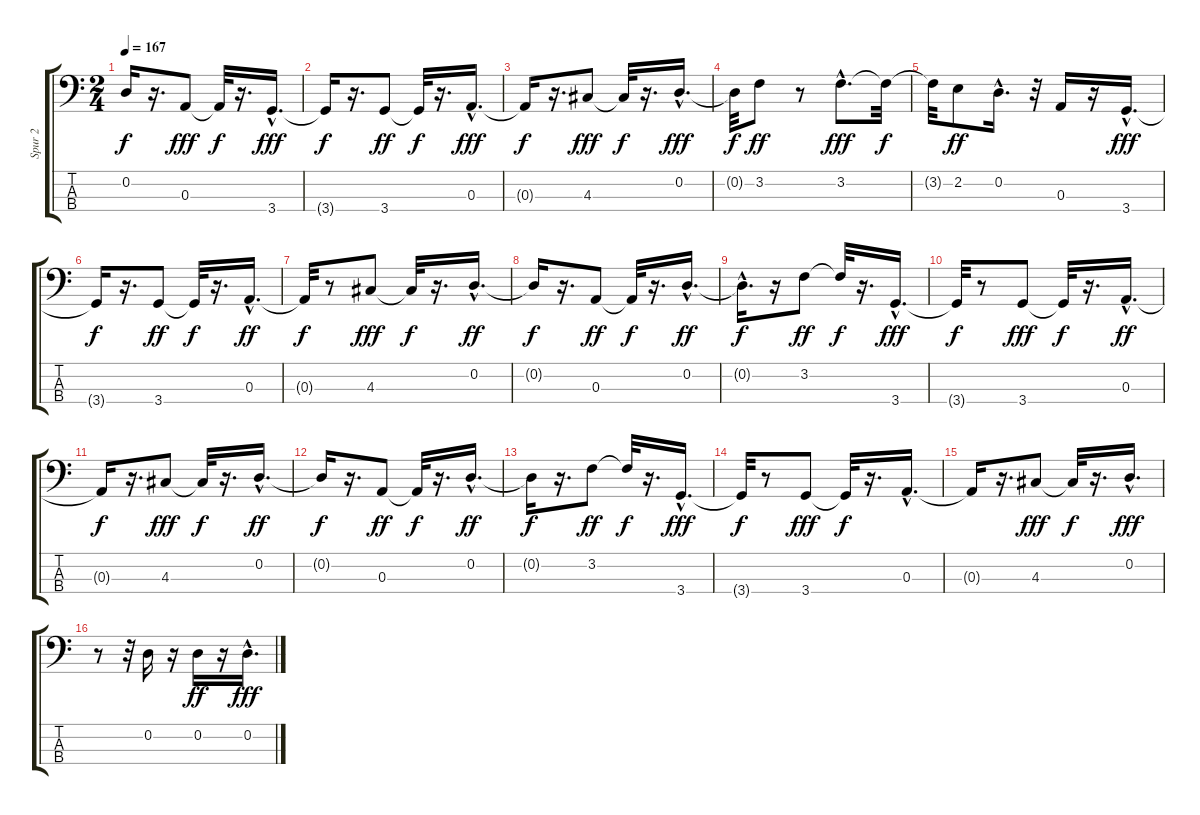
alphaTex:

\track ("Spur 2" "Spur 2") {instrument electricbassfinger}
\staff {score tabs}
\tuning (G2 D2 A1 E1) {hide}
\ts (2 4)
\tempo 167
\clef f4
\ks c
0.2{t}.16{dy f} r.16{d} 0.3.8{dy fff} 0.3{t}.32{dy f} r.16{d} 3.4{hac}.16{d dy fff} |
3.4{t}.16{dy f} r.16{d} 3.4.8{dy ff} 3.4{t}.32{dy f} r.16{d} 0.3{hac}.16{d dy fff} |
0.3{t}.16{dy f} r.16{d} 4.3.8{dy fff} 4.3{t}.32{dy f} r.16{d} 0.2{hac}.16{d dy fff} |
0.2{t}.32{dy f} 3.2.8{dy ff} r.8 3.2{hac}.8{d dy fff} 3.2{t}.32{dy f} |
3.2{t}.32 2.2.8{dy ff} 0.2{hac}.16{d} r.32 0.3.16 r.16 3.4{hac}.16{d dy fff} |
3.4{t}.16{dy f} r.16{d} 3.4.8{dy ff} 3.4{t}.32{dy f} r.16{d} 0.3{hac}.16{d dy ff} |
0.3{t}.32{dy f} r.8 4.3.8{dy fff} 4.3{t}.32{dy f} r.16{d} 0.2{hac}.16{d dy ff} |
0.2{t}.16{dy f} r.16{d} 0.3.8{dy ff} 0.3{t}.32{dy f} r.16{d} 0.2{hac}.16{d dy ff} |
0.2{hac t}.16{d dy f} r.16 3.2.8{dy ff} 3.2{t}.32{dy f} r.16{d} 3.4{hac}.16{d dy fff} |
3.4{t}.32{dy f} r.8 3.4.8{dy fff} 3.4{t}.32{dy f} r.16{d} 0.3{hac}.16{d dy ff} |
0.3{t}.16{dy f} r.16{d} 4.3.8{dy fff} 4.3{t}.32{dy f} r.16{d} 0.2{hac}.16{d dy ff} |
0.2{t}.16{dy f} r.16{d} 0.3.8{dy ff} 0.3{t}.32{dy f} r.16{d} 0.2{hac}.16{d dy ff} |
0.2{t}.16{dy f} r.16{d} 3.2.8{dy ff} 3.2{t}.32{dy f} r.16{d} 3.4{hac}.16{d dy fff} |
3.4{t}.32{dy f} r.8 3.4.8{dy fff} 3.4{t}.32{dy f} r.16{d} 0.3{hac}.16{d} |
0.3{t}.16 r.16{d} 4.3.8{dy fff} 4.3{t}.32{dy f} r.16{d} 0.2{hac}.16{d dy fff} |
r.8 r.32 0.2.16 r.16 0.2.16{dy ff} r.16 0.2{hac}.16{d dy fff}
